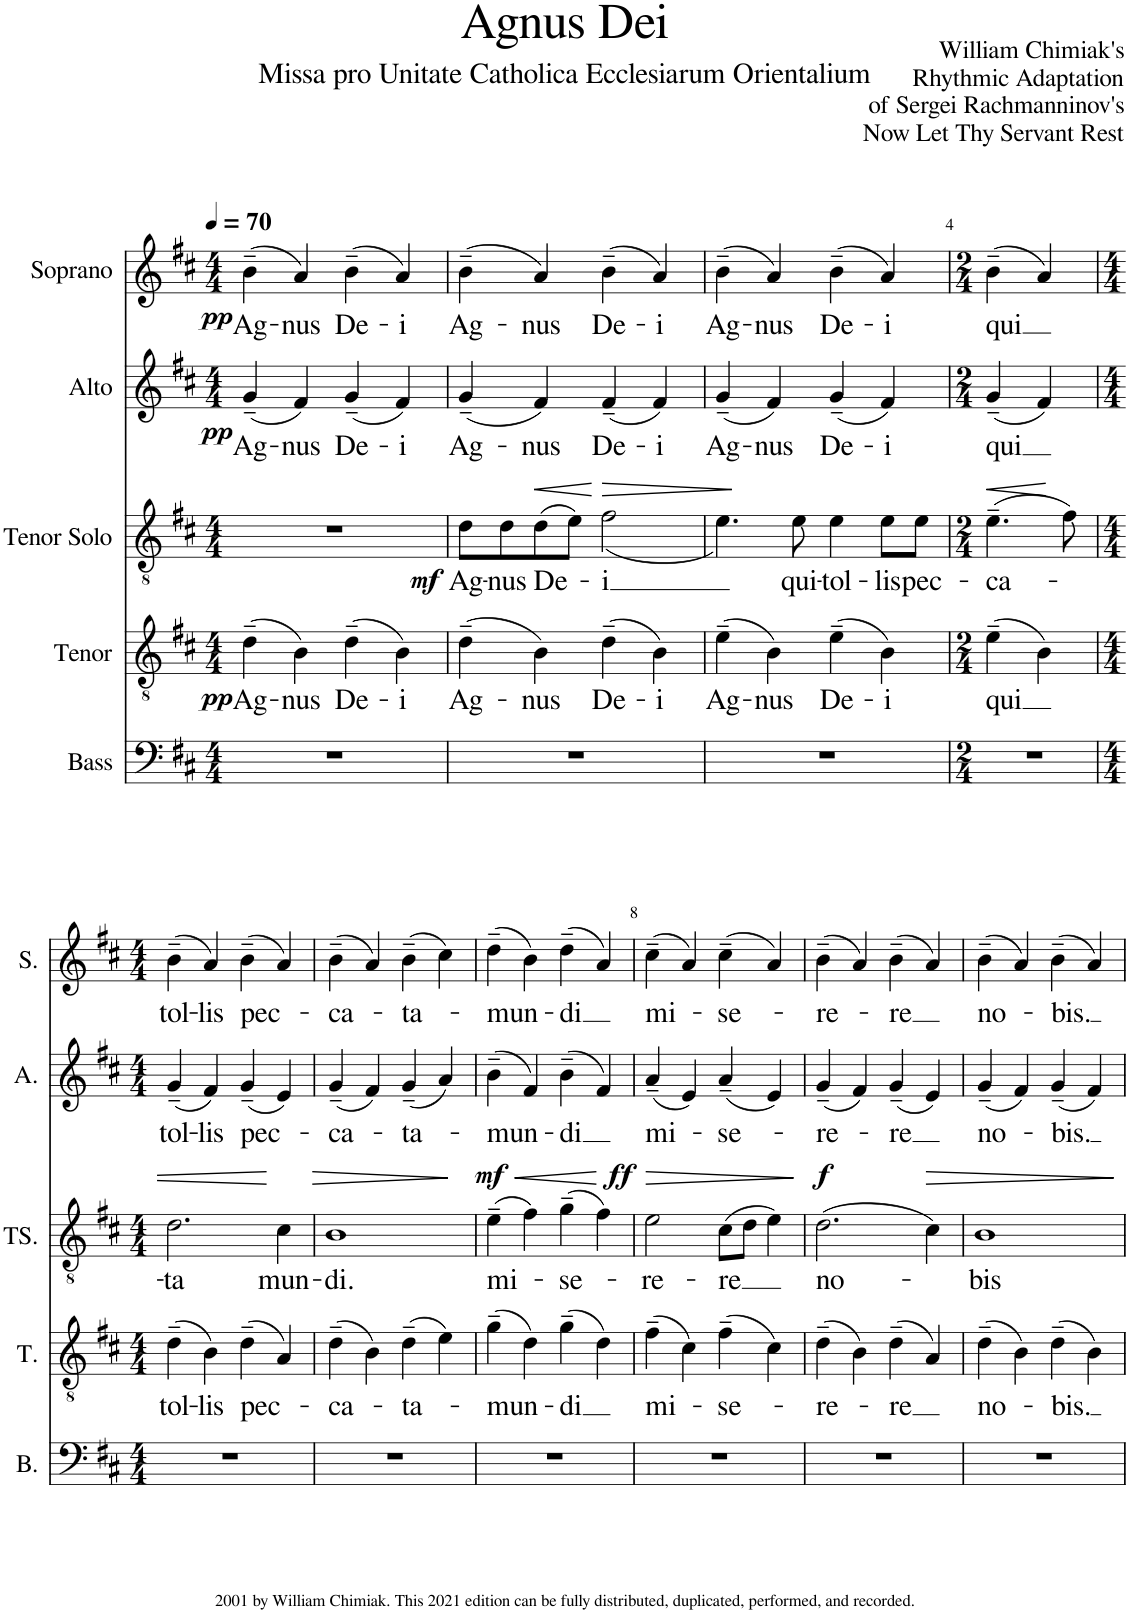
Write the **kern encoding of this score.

**kern	**kern	**text	**dynam	**kern	**text	**dynam	**kern	**text	**dynam	**kern	**text	**dynam
*part5	*part4	*part4	*part4	*part3	*part3	*part3	*part2	*part2	*part2	*part1	*part1	*part1
*staff5	*staff4	*staff4	*staff4	*staff3	*staff3	*staff3	*staff2	*staff2	*staff2	*staff1	*staff1	*staff1
*I"Bass	*I"Tenor	*	*	*I"Tenor Solo	*	*	*I"Alto	*	*	*I"Soprano	*	*
*I'B.	*I'T.	*	*	*I'TS.	*	*	*I'A.	*	*	*I'S.	*	*
*clefF4	*clefGv2	*	*	*clefGv2	*	*	*clefG2	*	*	*clefG2	*	*
*k[f#c#]	*k[f#c#]	*	*	*k[f#c#]	*	*	*k[f#c#]	*	*	*k[f#c#]	*	*
*M4/4	*M4/4	*	*	*M4/4	*	*	*M4/4	*	*	*M4/4	*	*
*MM70	*MM70	*	*	*MM70	*	*	*MM70	*	*	*MM70	*	*
=1	=1	=1	=1	=1	=1	=1	=1	=1	=1	=1	=1	=1
!	!	!LO:LY:b	!LO:DY:b	!	!	!	!	!LO:LY:b	!LO:DY:b	!	!LO:LY:b	!LO:DY:b
1r	(4d~\	Ag-	pp	1r	.	.	(4g~/	Ag-	pp	(4b~\	Ag-	pp
!	!	!LO:LY:b	!	!	!	!	!	!LO:LY:b	!	!	!LO:LY:b	!
.	4B\)	-nus	.	.	.	.	4f#/)	-nus	.	4a/)	-nus	.
!	!	!LO:LY:b	!	!	!	!	!	!LO:LY:b	!	!	!LO:LY:b	!
.	(4d~\	De-	.	.	.	.	(4g~/	De-	.	(4b~\	De-	.
!	!	!LO:LY:b	!	!	!	!	!	!LO:LY:b	!	!	!LO:LY:b	!
.	4B\)	-i	.	.	.	.	4f#/)	-i	.	4a/)	-i	.
=2	=2	=2	=2	=2	=2	=2	=2	=2	=2	=2	=2	=2
!	!	!LO:LY:b	!	!	!LO:LY:b	!LO:DY:b	!	!LO:LY:b	!	!	!LO:LY:b	!
1r	(4d~\	Ag-	.	8d\L	Ag-	mf	(4g~/	Ag-	.	(4b~\	Ag-	.
!	!	!	!	!	!LO:LY:b	!	!	!	!	!	!	!
.	.	.	.	8d\	-nus	.	.	.	.	.	.	.
!	!	!LO:LY:b	!	!	!LO:LY:b	!LO:HP:b	!	!LO:LY:b	!	!	!LO:LY:b	!
.	4B\)	-nus	.	(8d\	De-	<	4f#/)	-nus	.	4a/)	-nus	.
.	.	.	.	8e\J)	.	.	.	.	.	.	.	.
!	!	!LO:LY:b	!	!	!LO:LY:b	!LO:HP:n=1:b	!	!LO:LY:b	!	!	!LO:LY:b	!
.	(4d~\	De-	.	(<2f#\	-i	[ >	(4f#~/	De-	.	(4b~\	De-	.
!	!	!LO:LY:b	!	!	!	!	!	!LO:LY:b	!	!	!LO:LY:b	!
.	4B\)	-i	.	.	.	.	4f#/)	-i	.	4a/)	-i	.
=3	=3	=3	=3	=3	=3	=3	=3	=3	=3	=3	=3	=3
!	!	!LO:LY:b	!	!	!	!	!	!LO:LY:b	!	!	!LO:LY:b	!
1r	(4e~\	Ag-	.	4.e\)	.	.	(4g~/	Ag-	.	(4b~\	Ag-	.
!	!	!LO:LY:b	!	!	!	!	!	!LO:LY:b	!	!	!LO:LY:b	!
.	4B\)	-nus	.	.	.	.	4f#/)	-nus	.	4a/)	-nus	.
!	!	!	!	!	!LO:LY:b	!	!	!	!	!	!	!
.	.	.	.	8e\	qui-	]	.	.	.	.	.	.
!	!	!LO:LY:b	!	!	!LO:LY:b	!	!	!LO:LY:b	!	!	!LO:LY:b	!
.	(4e~\	De-	.	4e\	-tol-	.	(4g~/	De-	.	(4b~\	De-	.
!	!	!LO:LY:b	!	!	!LO:LY:b	!	!	!LO:LY:b	!	!	!LO:LY:b	!
.	4B\)	-i	.	8e\L	-lis	.	4f#/)	-i	.	4a/)	-i	.
!	!	!	!	!	!LO:LY:b	!	!	!	!	!	!	!
.	.	.	.	8e\J	pec-	.	.	.	.	.	.	.
=4	=4	=4	=4	=4	=4	=4	=4	=4	=4	=4	=4	=4
*M2/4	*M2/4	*	*	*M2/4	*	*	*M2/4	*	*	*M2/4	*	*
!	!	!LO:LY:b	!	!	!LO:LY:b	!LO:HP:b	!	!LO:LY:b	!	!	!LO:LY:b	!
2r	(4e~\	qui	.	(4.e~\	-ca-	<	(4g~/	qui	.	(4b~\	qui	.
.	4B\)	.	.	.	.	.	4f#/)	.	.	4a/)	.	.
.	.	.	.	8f#\)	.	.	.	.	.	.	.	.
!!LO:LB:g=z
=5	=5	=5	=5	=5	=5	=5	=5	=5	=5	=5	=5	=5
*M4/4	*M4/4	*	*	*M4/4	*	*	*M4/4	*	*	*M4/4	*	*
!	!	!LO:LY:b	!	!	!LO:LY:b	!	!	!LO:LY:b	!	!	!LO:LY:b	!
1r	(4d~\	tol-	.	2.d\	-ta	.	(4g~/	tol-	.	(4b~\	tol-	.
!	!	!LO:LY:b	!	!	!	!	!	!LO:LY:b	!	!	!LO:LY:b	!
.	4B\)	-lis	.	.	.	.	4f#/)	-lis	.	4a/)	-lis	.
!	!	!LO:LY:b	!	!	!	!	!	!LO:LY:b	!	!	!LO:LY:b	!
.	(4d~\	pec-	.	.	.	.	(4g~/	pec-	.	(4b~\	pec-	.
!	!	!	!	!	!LO:LY:b	!	!	!	!	!	!	!
.	4A/)	.	.	4c#\	mun-	[	4e/)	.	.	4a/)	.	.
=6	=6	=6	=6	=6	=6	=6	=6	=6	=6	=6	=6	=6
!	!	!LO:LY:b	!	!	!LO:LY:b	!LO:HP:b	!	!LO:LY:b	!	!	!LO:LY:b	!
1r	(4d~\	-ca-	.	1B	-di.	>	(4g~/	-ca-	.	(4b~\	-ca-	.
.	4B\)	.	.	.	.	.	4f#/)	.	.	4a/)	.	.
!	!	!LO:LY:b	!	!	!	!	!	!LO:LY:b	!	!	!LO:LY:b	!
.	(4d~\	-ta-	.	.	.	.	(4g~/	-ta-	.	(4b~\	-ta-	.
.	4e\)	.	.	.	.	.	4a/)	.	.	4cc#\)	.	.
.	.	.	.	.	.	]	.	.	.	.	.	.
=7	=7	=7	=7	=7	=7	=7	=7	=7	=7	=7	=7	=7
!	!	!LO:LY:b	!	!	!LO:LY:b	!LO:HP:b	!	!LO:LY:b	!	!	!LO:LY:b	!
!	!	!	!	!	!	!LO:DY:n=1:a	!	!	!	!	!	!
1r	(4g~\	-mun-	.	(4e~\	mi-	< mf	(4b~\	-mun-	.	(4dd~\	-mun-	.
.	4d\)	.	.	4f#\)	.	.	4f#/)	.	.	4b\)	.	.
!	!	!LO:LY:b	!	!	!LO:LY:b	!	!	!LO:LY:b	!	!	!LO:LY:b	!
.	(4g~\	-di	.	(4g~\	-se-	.	(4b~\	-di	.	(4dd~\	-di	.
.	4d\)	.	.	4f#\)	.	.	4f#/)	.	.	4a/)	.	.
.	.	.	.	.	.	[	.	.	.	.	.	.
=8	=8	=8	=8	=8	=8	=8	=8	=8	=8	=8	=8	=8
!	!	!LO:LY:b	!	!	!LO:LY:b	!LO:HP:b	!	!LO:LY:b	!	!	!LO:LY:b	!
!	!	!	!	!	!	!LO:DY:n=1:a	!	!	!	!	!	!
1r	(4f#~\	mi-	.	2e\	-re-	> ff	(4a~/	mi-	.	(4cc#~\	mi-	.
.	4c#\)	.	.	.	.	.	4e/)	.	.	4a/)	.	.
!	!	!LO:LY:b	!	!	!LO:LY:b	!	!	!LO:LY:b	!	!	!LO:LY:b	!
.	(4f#~\	-se-	.	(8c#\L	-re	.	(4a~/	-se-	.	(4cc#~\	-se-	.
.	.	.	.	8d\J	.	.	.	.	.	.	.	.
.	4c#\)	.	.	4e\)	.	.	4e/)	.	.	4a/)	.	.
.	.	.	.	.	.	]	.	.	.	.	.	.
=9	=9	=9	=9	=9	=9	=9	=9	=9	=9	=9	=9	=9
!	!	!LO:LY:b	!	!	!LO:LY:b	!LO:DY:a	!	!LO:LY:b	!	!	!LO:LY:b	!
1r	(4d~\	-re-	.	(2.d\	no-	f	(4g~/	-re-	.	(4b~\	-re-	.
.	4B\)	.	.	.	.	.	4f#/)	.	.	4a/)	.	.
!	!	!LO:LY:b	!	!	!	!	!	!LO:LY:b	!	!	!LO:LY:b	!
.	(4d~\	-re	.	.	.	.	(4g~/	-re	.	(4b~\	-re	.
!	!	!	!	!	!	!LO:HP:b	!	!	!	!	!	!
.	4A/)	.	.	4c#\)	.	>	4e/)	.	.	4a/)	.	.
=10	=10	=10	=10	=10	=10	=10	=10	=10	=10	=10	=10	=10
!	!	!LO:LY:b	!	!	!LO:LY:b	!	!	!LO:LY:b	!	!	!LO:LY:b	!
1r	(4d~\	no-	.	1B	-bis	.	(4g~/	no-	.	(4b~\	no-	.
.	4B\)	.	.	.	.	.	4f#/)	.	.	4a/)	.	.
!	!	!LO:LY:b	!	!	!	!	!	!LO:LY:b	!	!	!LO:LY:b	!
.	(4d~\	-bis.	.	.	.	.	(4g~/	-bis.	.	(4b~\	-bis.	.
.	4B\)	.	.	.	.	.	4f#/)	.	.	4a/)	.	.
.	.	.	.	.	.	]	.	.	.	.	.	.
=	=	=	=	=	=	=	=	=	=	=	=	=
*-	*-	*-	*-	*-	*-	*-	*-	*-	*-	*-	*-	*-
